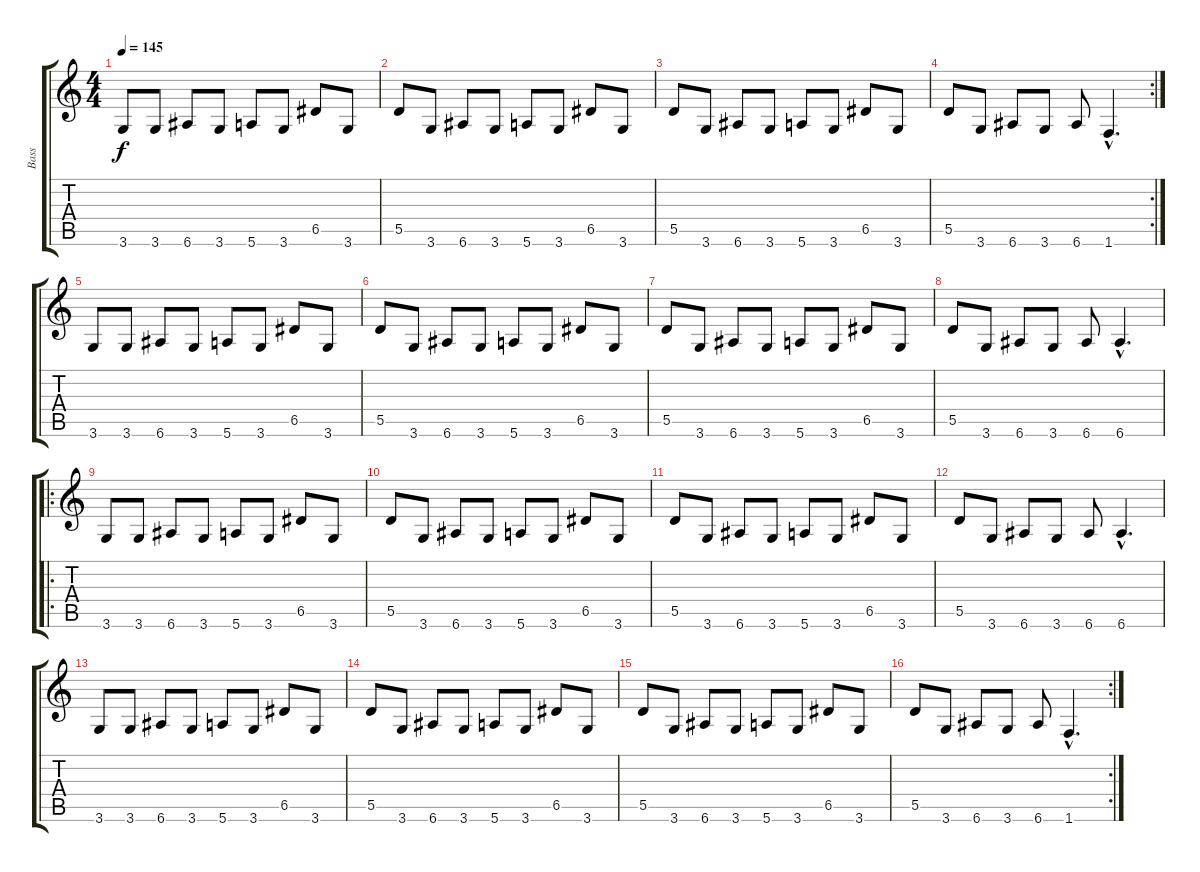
\track ("Bass" "Bass") {instrument electricbassfinger}
\staff {score tabs}
\tuning (E4 B3 G3 D3 A2 E2) {hide}
\ts (4 4)
\tempo 145
\clef g2
\ks c
3.6.8{dy f} 3.6.8 6.6.8 3.6.8 5.6.8 3.6.8 6.5.8 3.6.8 |
5.5.8 3.6.8 6.6.8 3.6.8 5.6.8 3.6.8 6.5.8 3.6.8 |
5.5.8 3.6.8 6.6.8 3.6.8 5.6.8 3.6.8 6.5.8 3.6.8 |
\rc 2
5.5.8 3.6.8 6.6.8 3.6.8 6.6.8 1.6{hac}.4{d} |
3.6.8 3.6.8 6.6.8 3.6.8 5.6.8 3.6.8 6.5.8 3.6.8 |
5.5.8 3.6.8 6.6.8 3.6.8 5.6.8 3.6.8 6.5.8 3.6.8 |
5.5.8 3.6.8 6.6.8 3.6.8 5.6.8 3.6.8 6.5.8 3.6.8 |
5.5.8 3.6.8 6.6.8 3.6.8 6.6.8 6.6{hac}.4{d} |
\ro
3.6.8 3.6.8 6.6.8 3.6.8 5.6.8 3.6.8 6.5.8 3.6.8 |
5.5.8 3.6.8 6.6.8 3.6.8 5.6.8 3.6.8 6.5.8 3.6.8 |
5.5.8 3.6.8 6.6.8 3.6.8 5.6.8 3.6.8 6.5.8 3.6.8 |
5.5.8 3.6.8 6.6.8 3.6.8 6.6.8 6.6{hac}.4{d} |
3.6.8 3.6.8 6.6.8 3.6.8 5.6.8 3.6.8 6.5.8 3.6.8 |
5.5.8 3.6.8 6.6.8 3.6.8 5.6.8 3.6.8 6.5.8 3.6.8 |
5.5.8 3.6.8 6.6.8 3.6.8 5.6.8 3.6.8 6.5.8 3.6.8 |
\rc 2
5.5.8 3.6.8 6.6.8 3.6.8 6.6.8 1.6{hac}.4{d}
